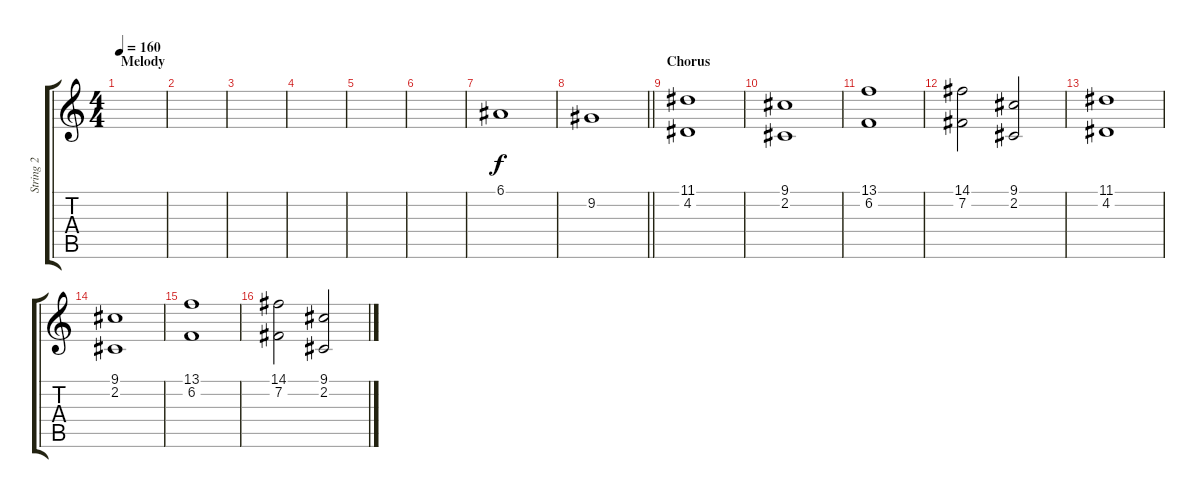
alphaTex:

\track ("String 2" "String 2") {instrument stringensemble2}
\staff {score tabs}
\tuning (E4 B3 G3 D3 A2 E2) {hide}
\ts (4 4)
\section ("" "Melody")
\tempo 160
\clef g2
\ks c
|
|
|
|
|
|
6.1.1 |
\barLineRight lightlight
9.2.1 |
\section ("" "Chorus")
(11.1 4.2).1 |
(9.1 2.2).1 |
(13.1 6.2).1 |
(14.1 7.2).2 (9.1 2.2).2 |
(11.1 4.2).1 |
(9.1 2.2).1 |
(13.1 6.2).1 |
(14.1 7.2).2 (9.1 2.2).2
